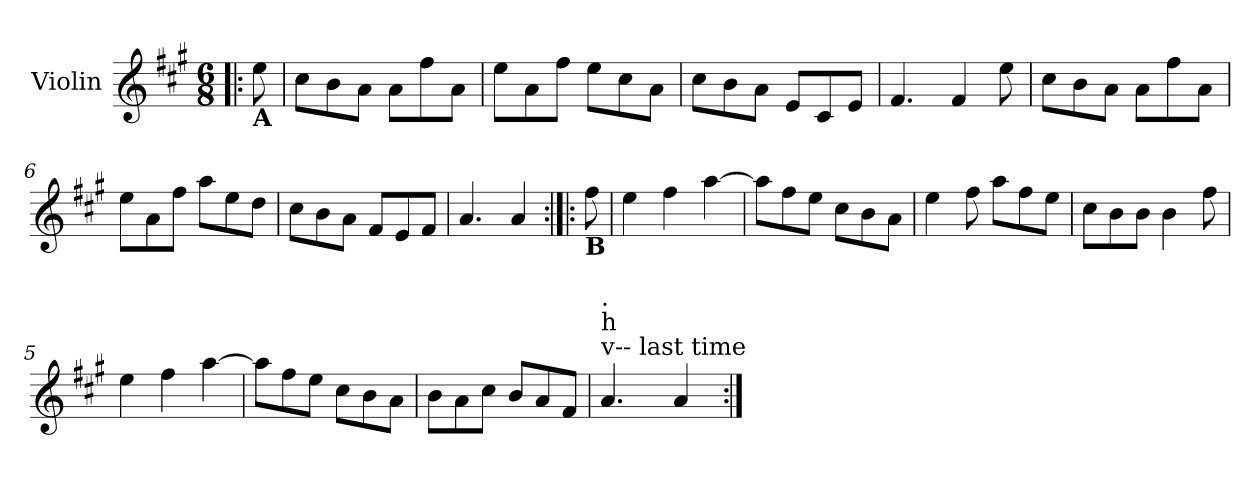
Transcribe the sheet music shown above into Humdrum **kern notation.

**kern
*part1
*staff1
*I"Violin
*I'Vln.
!!LO:PB:g=z
*clefG2
*k[f#c#g#]
*A:
*M6/8
*MM150
=!|:
!LO:TX:b:B:t=A
8eei\
=1
8cc#i\L
8bi\
8ai\J
8ai\L
8ff#i\
8ai\J
=2
8eei\L
8ai\
8ff#i\J
8eei\L
8cc#i\
8ai\J
=3
8cc#i\L
8bi\
8ai\J
8ei/L
8c#i/
8ei/J
=4
4.f#i/
4f#i/
8eei\
!!LO:LB:g=z
=5
8cc#i\L
8bi\
8ai\J
8ai\L
8ff#i\
8ai\J
=6
8eei\L
8ai\
8ff#i\J
8aai\L
8eei\
8ddi\J
=7
8cc#i\L
8bi\
8ai\J
8f#i/L
8ei/
8f#i/J
=8
4.ai/
4ai/
!!LO:LB:g=z
=:|!|:
!LO:TX:b:B:t=B
8ff#i\
=1
4eei\
4ff#i\
[>4aai\
=2
8aai\L]
8ff#i\
8eei\J
8cc#i\L
8bi\
8ai\J
=3
4eei\
8ff#i\
8aai\L
8ff#i\
8eei\J
=4
8cc#i\L
8bi\
8bi\J
4bi\
8ff#i\
!!LO:LB:g=z
=5
4eei\
4ff#i\
[>4aai\
=6
8aai\L]
8ff#i\
8eei\J
8cc#i\L
8bi\
8ai\J
=7
8bi\L
8ai\
8cc#i\J
8bi/L
8ai/
8f#i/J
=8
!LO:TX:a:t=v-- last time
!LO:TX:t=h
!LO:TX:t=.
4.ai/
4ai/
=:|!
*-
